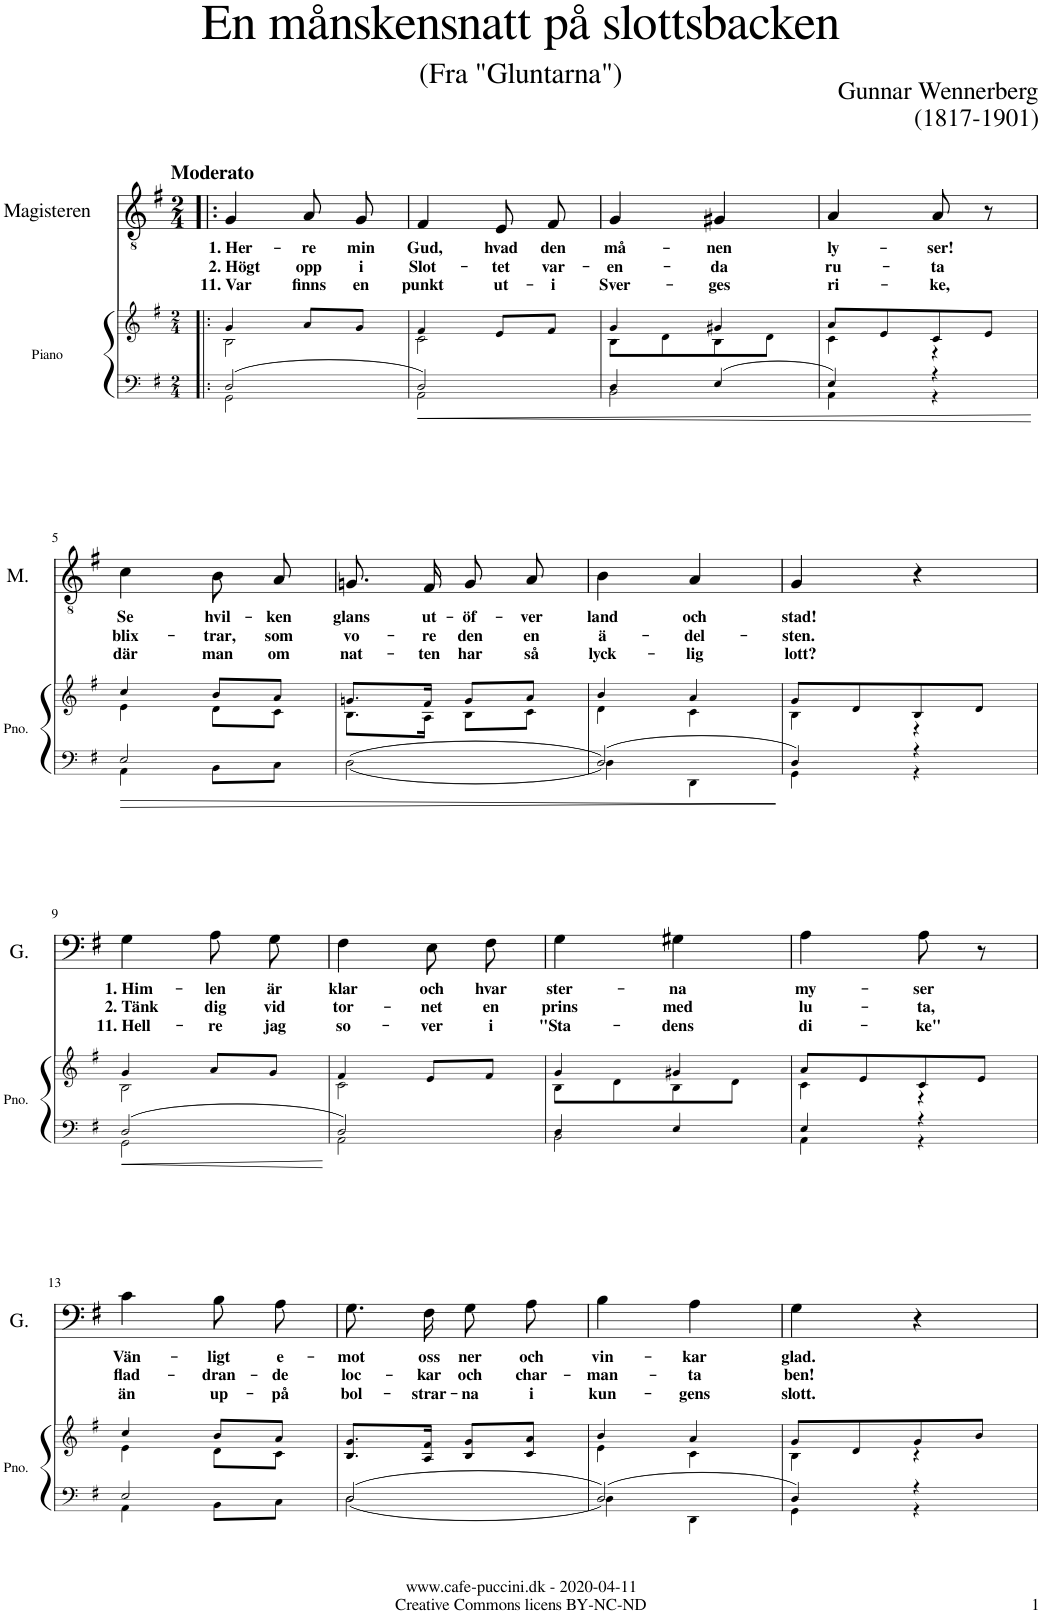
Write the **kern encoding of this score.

**kern	**kern	**kern	**text	**text	**text	**kern	**text	**text	**text
*part3	*part3	*part2	*part2	*part2	*part2	*part1	*part1	*part1	*part1
*staff4	*staff3	*staff2	*staff2	*staff2	*staff2	*staff1	*staff1	*staff1	*staff1
*I"Piano	*	*I"Glunten	*	*	*	*I"Magisteren	*	*	*
*I'Pno.	*	*I'G.	*	*	*	*I'M.	*	*	*
*stria5	*stria5	*stria5	*	*	*	*	*	*	*
*clefF4	*clefG2	*clefF4	*	*	*	*clefGv2	*	*	*
*k[f#]	*k[f#]	*k[f#]	*	*	*	*k[f#]	*	*	*
*M2/4	*M2/4	*M2/4	*	*	*	*M2/4	*	*	*
=1!|:	=1!|:	=1!|:	=1!|:	=1!|:	=1!|:	=1!|:	=1!|:	=1!|:	=1!|:
*^	*^	*	*	*	*	*	*	*	*
!	!	!	!	!	!	!	!	!LO:TX:a:B:t=Moderato	!	!	!
!	!	!	!	!	!	!	!	!	!LO:LY:b	!LO:LY:b	!LO:LY:b
2D/	2GG\	4g/	2B\	2r	.	.	.	4G/	1. Her-	2. Högt	11. Var
!	!	!	!	!	!	!	!	!	!LO:LY:b	!LO:LY:b	!LO:LY:b
.	.	8a/L	.	.	.	.	.	8A/L	-re	opp	finns
!	!	!	!	!	!	!	!	!	!LO:LY:b	!LO:LY:b	!LO:LY:b
.	.	8g/J	.	.	.	.	.	8G/J	min	i	en
=2	=2	=2	=2	=2	=2	=2	=2	=2	=2	=2	=2
!	!	!	!	!	!	!	!	!	!LO:LY:b	!LO:LY:b	!LO:LY:b
2D/	2AA\	4f#/	2c\	2r	.	.	.	4F#/	Gud,	Slot-	punkt
!	!	!	!	!	!	!	!	!	!LO:LY:b	!LO:LY:b	!LO:LY:b
.	.	8e/L	.	.	.	.	.	8E/L	hvad	-tet	ut-
!	!	!	!	!	!	!	!	!	!LO:LY:b	!LO:LY:b	!LO:LY:b
.	.	8f#/J	.	.	.	.	.	8F#/J	den	var-	-i
=3	=3	=3	=3	=3	=3	=3	=3	=3	=3	=3	=3
!	!	!	!	!	!	!	!	!	!LO:LY:b	!LO:LY:b	!LO:LY:b
4D/	2BB\	4g/	8B\L	2r	.	.	.	4G/	må-	-en-	Sver-
.	.	.	8d\	.	.	.	.	.	.	.	.
!	!	!	!	!	!	!	!	!	!LO:LY:b	!LO:LY:b	!LO:LY:b
4E/	.	4g#X/	8B\	.	.	.	.	4G#X/	-nen	-da	-ges
.	.	.	8d\J	.	.	.	.	.	.	.	.
=4	=4	=4	=4	=4	=4	=4	=4	=4	=4	=4	=4
!	!	!	!	!	!	!	!	!	!LO:LY:b	!LO:LY:b	!LO:LY:b
4E/	4AA\	8a/L	4c\	2r	.	.	.	4A/	ly-	ru-	ri-
.	.	8e/	.	.	.	.	.	.	.	.	.
!	!	!	!	!	!	!	!	!	!LO:LY:b	!LO:LY:b	!LO:LY:b
4r	4r	8c/	4r	.	.	.	.	8A/	-ser!	-ta	-ke,
.	.	8e/J	.	.	.	.	.	8r	.	.	.
!!LO:LB:g=z
=5	=5	=5	=5	=5	=5	=5	=5	=5	=5	=5	=5
!	!	!	!	!	!	!	!	!	!LO:LY:b	!LO:LY:b	!LO:LY:b
2E/	4AA\	4cc/	4e\	2r	.	.	.	4c\	Se	blix-	där
!	!	!	!	!	!	!	!	!	!LO:LY:b	!LO:LY:b	!LO:LY:b
.	8BB\L	8b/L	8d\L	.	.	.	.	8B/L	hvil-	-trar,	man
!	!	!	!	!	!	!	!	!	!LO:LY:b	!LO:LY:b	!LO:LY:b
.	8C\J	8a/J	8c\J	.	.	.	.	8A/J	-ken	som	om
=6	=6	=6	=6	=6	=6	=6	=6	=6	=6	=6	=6
!	!	!	!	!	!	!	!	!	!LO:LY:b	!LO:LY:b	!LO:LY:b
*v	*v	*	*	*	*	*	*	*	*	*	*
2D\	8.gn/L	8.B\L	2r	.	.	.	8.Gn/L	glans	vo-	nat-
!	!	!	!	!	!	!	!	!LO:LY:b	!LO:LY:b	!LO:LY:b
.	16f#/Jk	16A\Jk	.	.	.	.	16F#/Jk	ut-	-re	-ten
!	!	!	!	!	!	!	!	!LO:LY:b	!LO:LY:b	!LO:LY:b
.	8g/L	8B\L	.	.	.	.	8G/L	-öf-	den	har
!	!	!	!	!	!	!	!	!LO:LY:b	!LO:LY:b	!LO:LY:b
.	8a/J	8c\J	.	.	.	.	8A/J	-ver	en	så
=7	=7	=7	=7	=7	=7	=7	=7	=7	=7	=7
*^	*	*	*	*	*	*	*	*	*	*
!	!	!	!	!	!	!	!	!	!LO:LY:b	!LO:LY:b	!LO:LY:b
2D/	4D\	4b/	4d\	2r	.	.	.	4B\	land	ä-	lyck-
!	!	!	!	!	!	!	!	!	!LO:LY:b	!LO:LY:b	!LO:LY:b
.	4DD\	4a/	4c\	.	.	.	.	4A/	och	-del-	-lig
=8	=8	=8	=8	=8	=8	=8	=8	=8	=8	=8	=8
!	!	!	!	!	!	!	!	!	!LO:LY:b	!LO:LY:b	!LO:LY:b
4D/	4GG\	8g/L	4B\	2r	.	.	.	4G/	stad!	-sten.	lott?
.	.	8d/	.	.	.	.	.	.	.	.	.
4r	4r	8B/	4r	.	.	.	.	4r	.	.	.
.	.	8d/J	.	.	.	.	.	.	.	.	.
!!LO:LB:g=z
=9	=9	=9	=9	=9	=9	=9	=9	=9	=9	=9	=9
!	!	!	!	!	!LO:LY:b	!LO:LY:b	!LO:LY:b	!	!	!	!
2D/	2GG\	4g/	2B\	4G\	1. Him-	2. Tänk	11. Hell-	2r	.	.	.
!	!	!	!	!	!LO:LY:b	!LO:LY:b	!LO:LY:b	!	!	!	!
.	.	8a/L	.	8A\L	-len	dig	-re	.	.	.	.
!	!	!	!	!	!LO:LY:b	!LO:LY:b	!LO:LY:b	!	!	!	!
.	.	8g/J	.	8G\J	är	vid	jag	.	.	.	.
=10	=10	=10	=10	=10	=10	=10	=10	=10	=10	=10	=10
!	!	!	!	!	!LO:LY:b	!LO:LY:b	!LO:LY:b	!	!	!	!
2D/	2AA\	4f#/	2c\	4F#\	klar	tor-	so-	2r	.	.	.
!	!	!	!	!	!LO:LY:b	!LO:LY:b	!LO:LY:b	!	!	!	!
.	.	8e/L	.	8E\L	och	-net	-ver	.	.	.	.
!	!	!	!	!	!LO:LY:b	!LO:LY:b	!LO:LY:b	!	!	!	!
.	.	8f#/J	.	8F#\J	hvar	en	i	.	.	.	.
=11	=11	=11	=11	=11	=11	=11	=11	=11	=11	=11	=11
!	!	!	!	!	!LO:LY:b	!LO:LY:b	!LO:LY:b	!	!	!	!
4D/	2BB\	4g/	8B\L	4G\	ster-	prins	"Sta-	2r	.	.	.
.	.	.	8d\	.	.	.	.	.	.	.	.
!	!	!	!	!	!LO:LY:b	!LO:LY:b	!LO:LY:b	!	!	!	!
4E/	.	4g#X/	8B\	4G#X\	-na	med	-dens	.	.	.	.
.	.	.	8d\J	.	.	.	.	.	.	.	.
=12	=12	=12	=12	=12	=12	=12	=12	=12	=12	=12	=12
!	!	!	!	!	!LO:LY:b	!LO:LY:b	!LO:LY:b	!	!	!	!
4E/	4AA\	8a/L	4c\	4A\	my-	lu-	di-	2r	.	.	.
.	.	8e/	.	.	.	.	.	.	.	.	.
!	!	!	!	!	!LO:LY:b	!LO:LY:b	!LO:LY:b	!	!	!	!
4r	4r	8c/	4r	8A\	-ser	-ta,	-ke"	.	.	.	.
.	.	8e/J	.	8r	.	.	.	.	.	.	.
!!LO:LB:g=z
=13	=13	=13	=13	=13	=13	=13	=13	=13	=13	=13	=13
!	!	!	!	!	!LO:LY:b	!LO:LY:b	!LO:LY:b	!	!	!	!
2E/	4AA\	4cc/	4e\	4c\	Vän-	flad-	än	2r	.	.	.
!	!	!	!	!	!LO:LY:b	!LO:LY:b	!LO:LY:b	!	!	!	!
.	8BB\L	8b/L	8d\L	8B\L	-ligt	-dran-	up-	.	.	.	.
!	!	!	!	!	!LO:LY:b	!LO:LY:b	!LO:LY:b	!	!	!	!
.	8C\J	8a/J	8c\J	8A\J	e-	-de	-på	.	.	.	.
=14	=14	=14	=14	=14	=14	=14	=14	=14	=14	=14	=14
!	!	!	!	!	!LO:LY:b	!LO:LY:b	!LO:LY:b	!	!	!	!
*	*	*v	*v	*	*	*	*	*	*	*	*
2D/	2D\	8.B/ 8.g/L	8.G\L	-mot	loc-	bol-	2r	.	.	.
!	!	!	!	!LO:LY:b	!LO:LY:b	!LO:LY:b	!	!	!	!
.	.	16A/ 16f#/Jk	16F#\Jk	oss	-kar	-strar-	.	.	.	.
!	!	!	!	!LO:LY:b	!LO:LY:b	!LO:LY:b	!	!	!	!
.	.	8B/ 8g/L	8G\L	ner	och	-na	.	.	.	.
!	!	!	!	!LO:LY:b	!LO:LY:b	!LO:LY:b	!	!	!	!
.	.	8c/ 8a/J	8A\J	och	char-	i	.	.	.	.
=15	=15	=15	=15	=15	=15	=15	=15	=15	=15	=15
*	*	*^	*	*	*	*	*	*	*	*
!	!	!	!	!	!LO:LY:b	!LO:LY:b	!LO:LY:b	!	!	!	!
2D/	4D\	4b/	4e\	4B\	vin-	-man-	kun-	2r	.	.	.
!	!	!	!	!	!LO:LY:b	!LO:LY:b	!LO:LY:b	!	!	!	!
.	4DD\	4a/	4c\	4A\	-kar	-ta	-gens	.	.	.	.
=16	=16	=16	=16	=16	=16	=16	=16	=16	=16	=16	=16
!	!	!	!	!	!LO:LY:b	!LO:LY:b	!LO:LY:b	!	!	!	!
4D/	4GG\	8g/L	4B\	4G\	glad.	ben!	slott.	2r	.	.	.
.	.	8d/	.	.	.	.	.	.	.	.	.
4r	4r	8g/	4r	4r	.	.	.	.	.	.	.
.	.	8b/J	.	.	.	.	.	.	.	.	.
*v	*v	*	*	*	*	*	*	*	*	*	*
*	*v	*v	*	*	*	*	*	*	*	*
=	=	=	=	=	=	=	=	=	=
*-	*-	*-	*-	*-	*-	*-	*-	*-	*-
